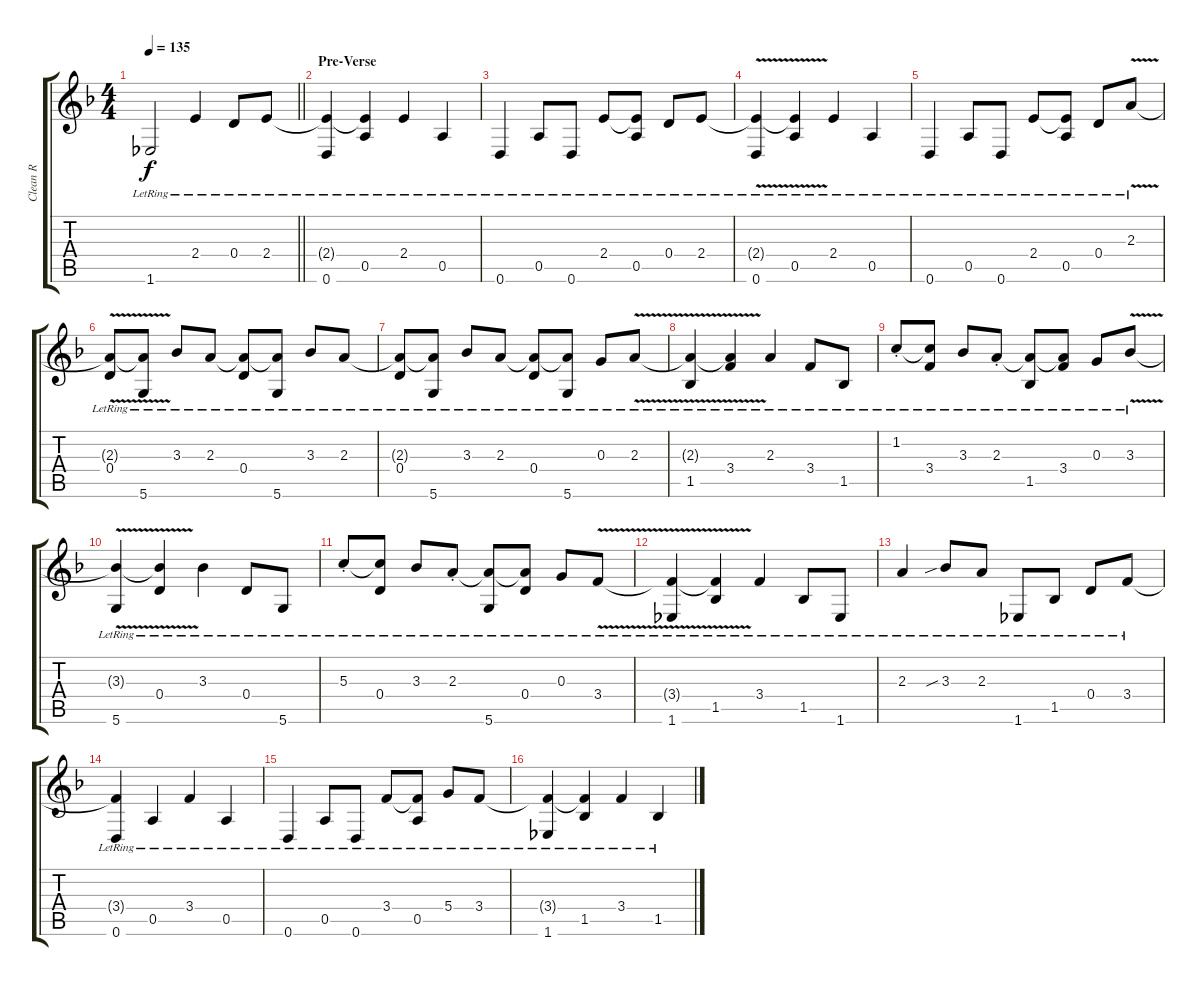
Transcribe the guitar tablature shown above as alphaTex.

\track ("Clean R" "Clean R") {instrument electricguitarjazz}
\staff {score tabs}
\tuning (E4 B3 G3 D3 A2 D2) {hide}
\ts (4 4)
\tempo 135
\clef g2
\barLineRight lightlight
\ks f
1.6{lr}.2{dy f} 2.4{lr}.4 0.4{lr}.8 2.4{lr}.8 |
\section ("" "Pre-Verse")
(2.4{t} 0.6{lr}).4 (2.4{t} 0.5{lr}).4 2.4{lr}.4 0.5{lr}.4 |
0.6{lr}.4 0.5{lr}.8 0.6{lr}.8 2.4{lr}.8 (2.4{t} 0.5{lr}).8 0.4{lr}.8 2.4{lr}.8 |
(2.4{v t} 0.6{v lr}).4 (2.4{v t} 0.5{v lr}).4 2.4{lr}.4 0.5{lr}.4 |
0.6{lr}.4 0.5{lr}.8 0.6{lr}.8 2.4{lr}.8 (2.4{t} 0.5{lr}).8 0.4{lr}.8 2.3{v lr}.8 |
(2.3{v t} 0.4{v lr}).8 (2.3{v t} 5.6{v lr}).8 3.3{lr}.8 2.3{lr}.8 (2.3{t} 0.4{lr}).8 (2.3{t} 5.6{lr}).8 3.3{lr}.8 2.3{lr}.8 |
(2.3{t} 0.4{lr}).8 (2.3{t} 5.6{lr}).8 3.3{lr}.8 2.3{lr}.8 (2.3{t} 0.4{lr}).8 (2.3{t} 5.6{lr}).8 0.3{lr}.8 2.3{v lr}.8 |
(2.3{v t} 1.5{v lr}).4 (2.3{v t} 3.4{v lr}).4 2.3{lr}.4 3.4{lr}.8 1.5{lr}.8 |
1.2{st lr}.8 (1.2{t} 3.4{lr}).8 3.3{lr}.8 2.3{st lr}.8 (2.3{t} 1.5{lr}).8 (2.3{t} 3.4{lr}).8 0.3{lr}.8 3.3{v lr}.8 |
(3.3{v t} 5.6{v lr}).4 (3.3{v t} 0.4{v lr}).4 3.3{lr}.4 0.4{lr}.8 5.6{lr}.8 |
5.3{st lr}.8 (5.3{t} 0.4{lr}).8 3.3{lr}.8 2.3{st lr}.8 (2.3{t} 5.6{lr}).8 (2.3{t} 0.4{lr}).8 0.3{lr}.8 3.4{v lr}.8 |
(3.4{v t} 1.6{v lr}).4 (3.4{v t} 1.5{v lr}).4 3.4{lr}.4 1.5{lr}.8 1.6{lr}.8 |
2.3{lr}.4 3.3{sib lr}.8 2.3{lr}.8 1.6{lr}.8 1.5{lr}.8 0.4{lr}.8 3.4{lr}.8 |
(3.4{t} 0.6{lr}).4 0.5{lr}.4 3.4{lr}.4 0.5{lr}.4 |
0.6{lr}.4 0.5{lr}.8 0.6{lr}.8 3.4{lr}.8 (3.4{t} 0.5{lr}).8 5.4{lr}.8 3.4{lr}.8 |
(3.4{t} 1.6{lr}).4 (3.4{t} 1.5{lr}).4 3.4{lr}.4 1.5{lr}.4
